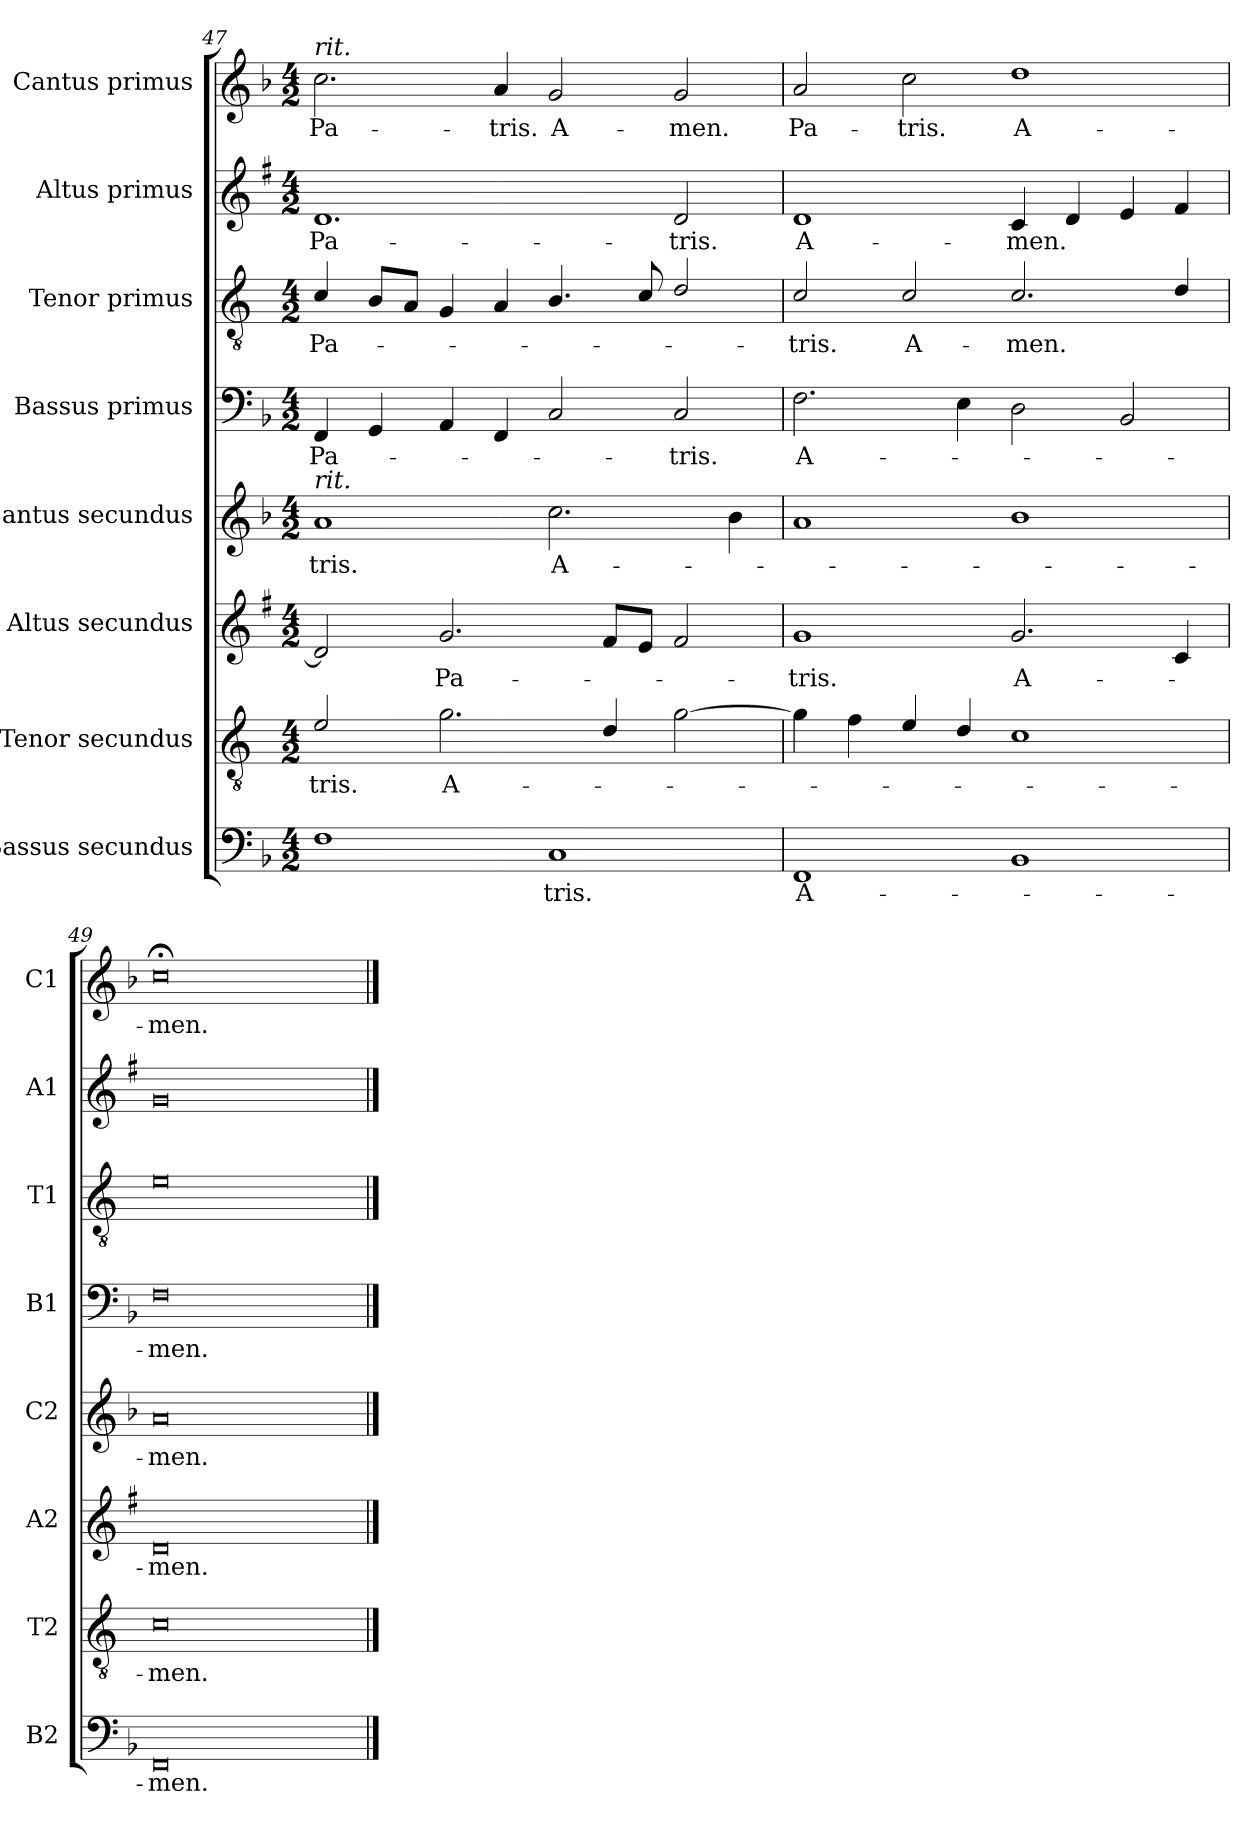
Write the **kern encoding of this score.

**kern	**text	**kern	**text	**kern	**text	**kern	**text	**kern	**text	**kern	**text	**kern	**text	**kern	**text
*part8	*part8	*part7	*part7	*part6	*part6	*part5	*part5	*part4	*part4	*part3	*part3	*part2	*part2	*part1	*part1
*staff8	*staff8	*staff7	*staff7	*staff6	*staff6	*staff5	*staff5	*staff4	*staff4	*staff3	*staff3	*staff2	*staff2	*staff1	*staff1
*I"Bassus secundus	*	*I"Tenor secundus	*	*I"Altus secundus	*	*I"Cantus secundus	*	*I"Bassus primus	*	*I"Tenor primus	*	*I"Altus primus	*	*I"Cantus primus	*
*I'B2	*	*I'T2	*	*I'A2	*	*I'C2	*	*I'B1	*	*I'T1	*	*I'A1	*	*I'C1	*
!!LO:LB:g=z
*clefF4	*	*clefGv2	*	*clefG2	*	*clefG2	*	*clefF4	*	*clefGv2	*	*clefG2	*	*clefG2	*
*	*	*ITrd4c7	*	*ITrd1c2	*	*	*	*	*	*ITrd4c7	*	*ITrd1c2	*	*	*
*k[b-]	*	*k[b-]	*	*k[b-]	*	*k[b-]	*	*k[b-]	*	*k[b-]	*	*k[b-]	*	*k[b-]	*
*F:	*	*F:	*	*F:	*	*F:	*	*F:	*	*F:	*	*F:	*	*F:	*
*M4/2	*	*M4/2	*	*M4/2	*	*M4/2	*	*M4/2	*	*M4/2	*	*M4/2	*	*M4/2	*
=47	=47	=47	=47	=47	=47	=47	=47	=47	=47	=47	=47	=47	=47	=47	=47
!	!	!	!	!	!	!	!	!	!	!	!	!	!	!LO:TX:a:i:t=rit.	!
!	!	!	!	!	!	!LO:TX:a:i:t=rit.	!	!	!	!	!	!	!	!	!
!	!	!	!LO:LY:b	!	!	!	!LO:LY:b	!	!LO:LY:b	!	!LO:LY:b	!	!LO:LY:b	!	!LO:LY:b
1F	.	2A/	-tris.	2c/]	.	1a	-tris.	4FF/	Pa-	4F/	Pa-	1.c	Pa-	2.cc\	Pa-
.	.	.	.	.	.	.	.	4GG/	.	8E/L	.	.	.	.	.
.	.	.	.	.	.	.	.	.	.	8D/J	.	.	.	.	.
!	!	!	!LO:LY:b	!	!LO:LY:b	!	!	!	!	!	!	!	!	!	!
.	.	2.c\	A-	2.f/	Pa-	.	.	4AA/	.	4C/	.	.	.	.	.
!	!	!	!	!	!	!	!	!	!	!	!	!	!	!	!LO:LY:b
.	.	.	.	.	.	.	.	4FF/	.	4D/	.	.	.	4a/	-tris.
!	!LO:LY:b	!	!	!	!	!	!LO:LY:b	!	!	!	!	!	!	!	!LO:LY:b
1C	-tris.	.	.	.	.	2.cc\	A-	2C/	.	4.E/	.	.	.	2g/	A-
.	.	4G/	.	8e/L	.	.	.	.	.	.	.	.	.	.	.
.	.	.	.	8d/J	.	.	.	.	.	8F/	.	.	.	.	.
!	!	!	!	!	!	!	!	!	!LO:LY:b	!	!	!	!LO:LY:b	!	!LO:LY:b
.	.	[2c\	.	2e/	.	.	.	2C/	-tris.	2G/	.	2c/	-tris.	2g/	-men.
.	.	.	.	.	.	4b-\	.	.	.	.	.	.	.	.	.
=48	=48	=48	=48	=48	=48	=48	=48	=48	=48	=48	=48	=48	=48	=48	=48
!	!LO:LY:b	!	!	!	!LO:LY:b	!	!	!	!LO:LY:b	!	!LO:LY:b	!	!LO:LY:b	!	!LO:LY:b
1FF	A-	4c\]	.	1f	-tris.	1a	.	2.F\	A-	2F/	-tris.	1c	A-	2a/	Pa-
.	.	4B-\	.	.	.	.	.	.	.	.	.	.	.	.	.
!	!	!	!	!	!	!	!	!	!	!	!LO:LY:b	!	!	!	!LO:LY:b
.	.	4A/	.	.	.	.	.	.	.	2F/	A-	.	.	2cc\	-tris.
.	.	4G/	.	.	.	.	.	4E\	.	.	.	.	.	.	.
!	!	!	!	!	!LO:LY:b	!	!	!	!	!	!LO:LY:b	!	!LO:LY:b	!	!LO:LY:b
1BB-	.	1F	.	2.f/	A-	1b-	.	2D\	.	2.F/	-men.	4B-/	-men.	1dd	A-
.	.	.	.	.	.	.	.	.	.	.	.	4c/	.	.	.
.	.	.	.	.	.	.	.	2BB-/	.	.	.	4d/	.	.	.
.	.	.	.	4B-/	.	.	.	.	.	4G/	.	4e/	.	.	.
=49	=49	=49	=49	=49	=49	=49	=49	=49	=49	=49	=49	=49	=49	=49	=49
!	!LO:LY:b	!	!LO:LY:b	!	!LO:LY:b	!	!LO:LY:b	!	!LO:LY:b	!	!	!	!	!	!LO:LY:b
0FF	-men.	0F	-men.	0c	-men.	0a	-men.	0F	-men.	0A	.	0f	.	0cc;<	-men.
==	==	==	==	==	==	==	==	==	==	==	==	==	==	==	==
*-	*-	*-	*-	*-	*-	*-	*-	*-	*-	*-	*-	*-	*-	*-	*-
